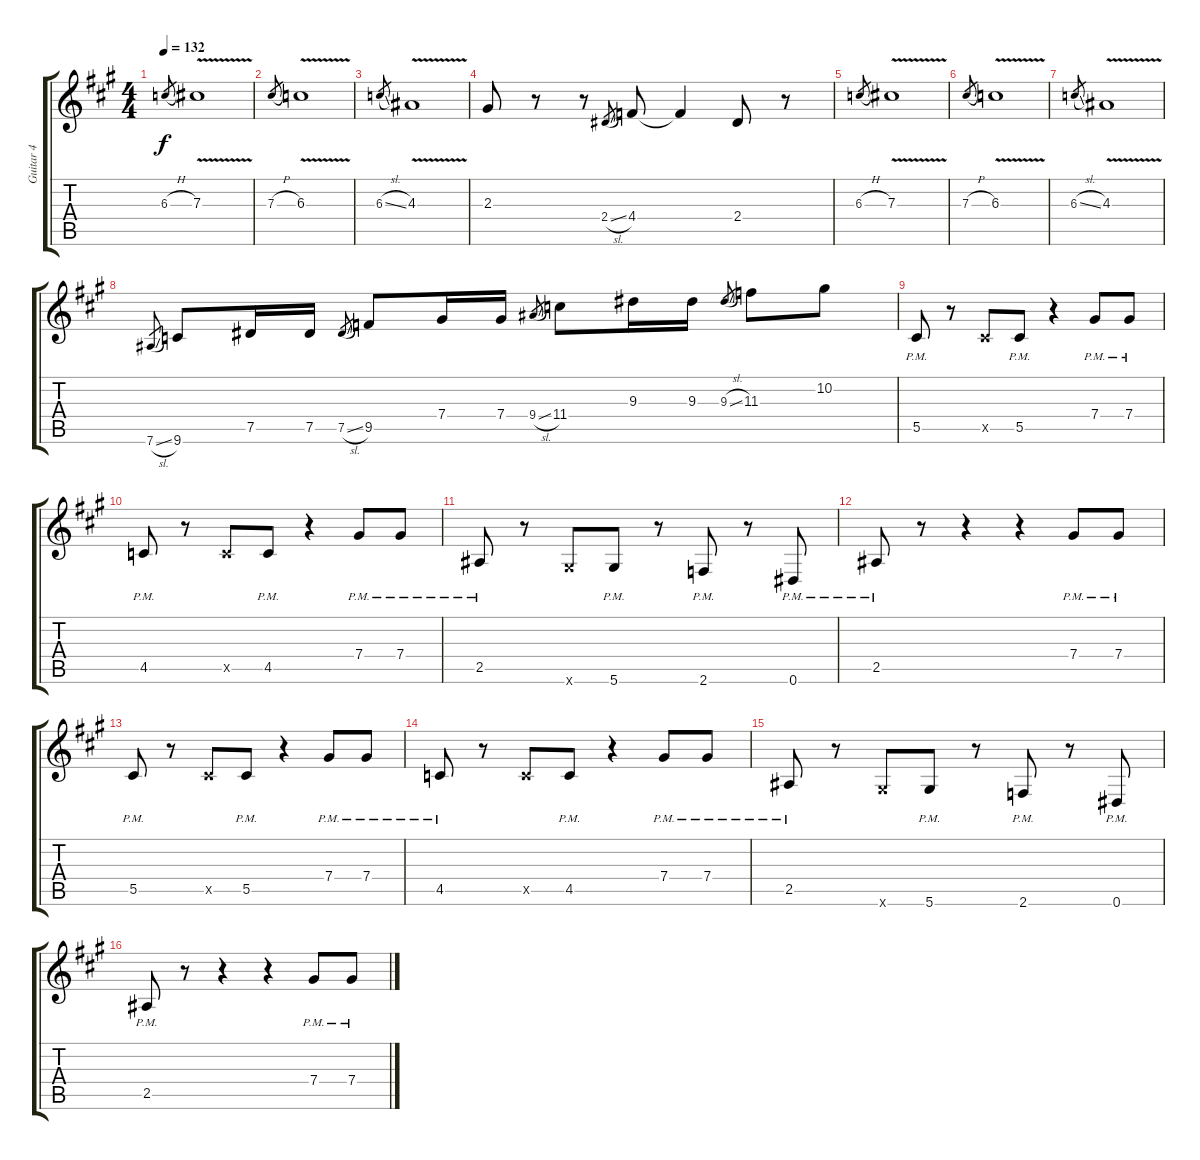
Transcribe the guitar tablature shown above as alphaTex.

\track ("Guitar 4" "Guitar 4") {instrument distortionguitar}
\staff {score tabs}
\tuning (Eb4 Bb3 Gb3 Db3 Ab2 Eb2) {hide}
\ts (4 4)
\tempo 132
\clef g2
\ks a
6.3{h}.8{gr dy f} 7.3{v}.1 |
7.3{h}.8{gr} 6.3{v}.1 |
6.3{sl}.8{gr} 4.3{v}.1 |
2.3.8 r.8 r.8 2.4{sl}.8{gr} 4.4.8 4.4{t}.4 2.4.8 r.8 |
6.3{h}.8{gr} 7.3{v}.1 |
7.3{h}.8{gr} 6.3{v}.1 |
6.3{sl}.8{gr} 4.3{v}.1 |
7.6{sl}.8{gr} 9.6.8 7.5.16 7.5.16 7.5{sl}.8{gr} 9.5.8 7.4.16 7.4.16 9.4{sl}.8{gr} 11.4.8 9.3.16 9.3.16 9.3{sl}.8{gr} 11.3.8 10.2.8 |
5.5{pm}.8 r.8 5.5{x}.8 5.5{pm}.8 r.4 7.4{pm}.8 7.4{pm}.8 |
4.5{pm}.8 r.8 4.5{x}.8 4.5{pm}.8 r.4 7.4{pm}.8 7.4{pm}.8 |
2.5{pm}.8 r.8 5.6{x}.8 5.6{pm}.8 r.8 2.6{pm}.8 r.8 0.6{pm}.8 |
2.5{pm}.8 r.8 r.4 r.4 7.4{pm}.8 7.4{pm}.8 |
5.5{pm}.8 r.8 5.5{x}.8 5.5{pm}.8 r.4 7.4{pm}.8 7.4{pm}.8 |
4.5{pm}.8 r.8 4.5{x}.8 4.5{pm}.8 r.4 7.4{pm}.8 7.4{pm}.8 |
2.5{pm}.8 r.8 5.6{x}.8 5.6{pm}.8 r.8 2.6{pm}.8 r.8 0.6{pm}.8 |
2.5{pm}.8 r.8 r.4 r.4 7.4{pm}.8 7.4{pm}.8
